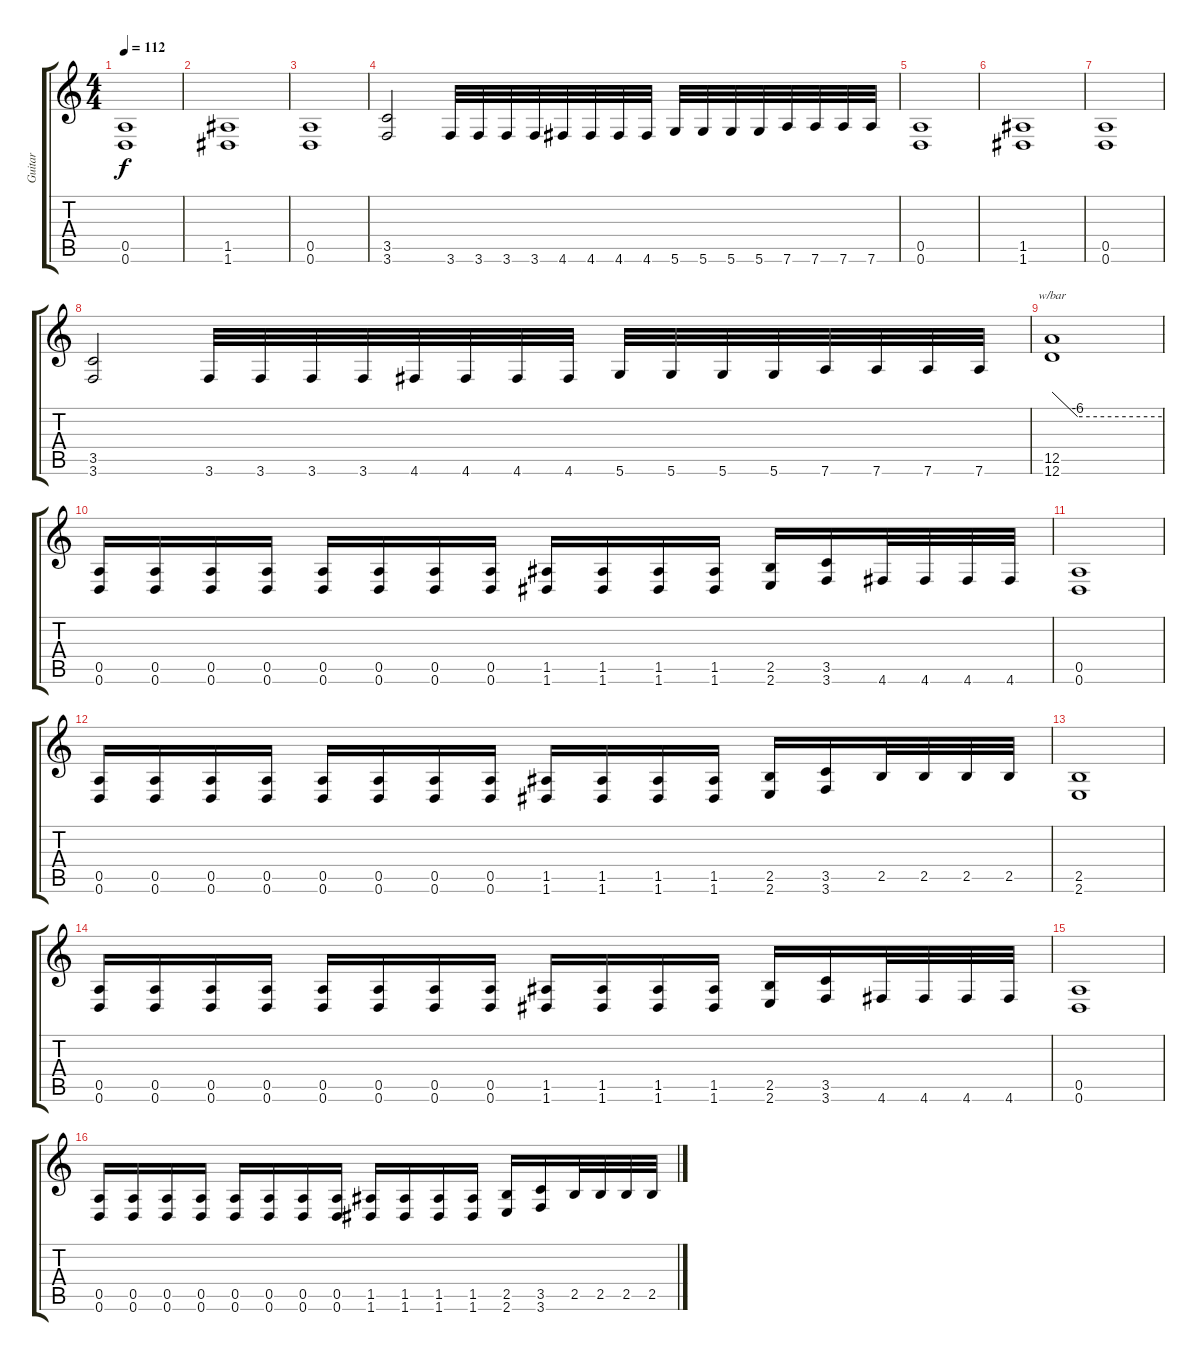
\track ("Guitar" "Guitar") {instrument distortionguitar}
\staff {score tabs}
\tuning (E4 B3 G3 D3 A2 D2) {hide}
\ts (4 4)
\section ("" "")
\tempo 112
\clef g2
\ks c
(0.5 0.6).1{dy f} |
(1.5 1.6).1 |
(0.5 0.6).1 |
(3.5 3.6).2 3.6.32 3.6.32 3.6.32 3.6.32 4.6.32 4.6.32 4.6.32 4.6.32 5.6.32 5.6.32 5.6.32 5.6.32 7.6.32 7.6.32 7.6.32 7.6.32 |
(0.5 0.6).1 |
(1.5 1.6).1 |
(0.5 0.6).1 |
(3.5 3.6).2 3.6.32 3.6.32 3.6.32 3.6.32 4.6.32 4.6.32 4.6.32 4.6.32 5.6.32 5.6.32 5.6.32 5.6.32 7.6.32 7.6.32 7.6.32 7.6.32 |
(12.5 12.6).1{tbe (custom default 0 0 14 -24 60 -24)} |
(0.5 0.6).16 (0.5 0.6).16 (0.5 0.6).16 (0.5 0.6).16 (0.5 0.6).16 (0.5 0.6).16 (0.5 0.6).16 (0.5 0.6).16 (1.5 1.6).16 (1.5 1.6).16 (1.5 1.6).16 (1.5 1.6).16 (2.5 2.6).16 (3.5 3.6).16 4.6.32 4.6.32 4.6.32 4.6.32 |
(0.5 0.6).1 |
(0.5 0.6).16 (0.5 0.6).16 (0.5 0.6).16 (0.5 0.6).16 (0.5 0.6).16 (0.5 0.6).16 (0.5 0.6).16 (0.5 0.6).16 (1.5 1.6).16 (1.5 1.6).16 (1.5 1.6).16 (1.5 1.6).16 (2.5 2.6).16 (3.5 3.6).16 2.5.32 2.5.32 2.5.32 2.5.32 |
(2.5 2.6).1 |
(0.5 0.6).16 (0.5 0.6).16 (0.5 0.6).16 (0.5 0.6).16 (0.5 0.6).16 (0.5 0.6).16 (0.5 0.6).16 (0.5 0.6).16 (1.5 1.6).16 (1.5 1.6).16 (1.5 1.6).16 (1.5 1.6).16 (2.5 2.6).16 (3.5 3.6).16 4.6.32 4.6.32 4.6.32 4.6.32 |
(0.5 0.6).1 |
(0.5 0.6).16 (0.5 0.6).16 (0.5 0.6).16 (0.5 0.6).16 (0.5 0.6).16 (0.5 0.6).16 (0.5 0.6).16 (0.5 0.6).16 (1.5 1.6).16 (1.5 1.6).16 (1.5 1.6).16 (1.5 1.6).16 (2.5 2.6).16 (3.5 3.6).16 2.5.32 2.5.32 2.5.32 2.5.32
